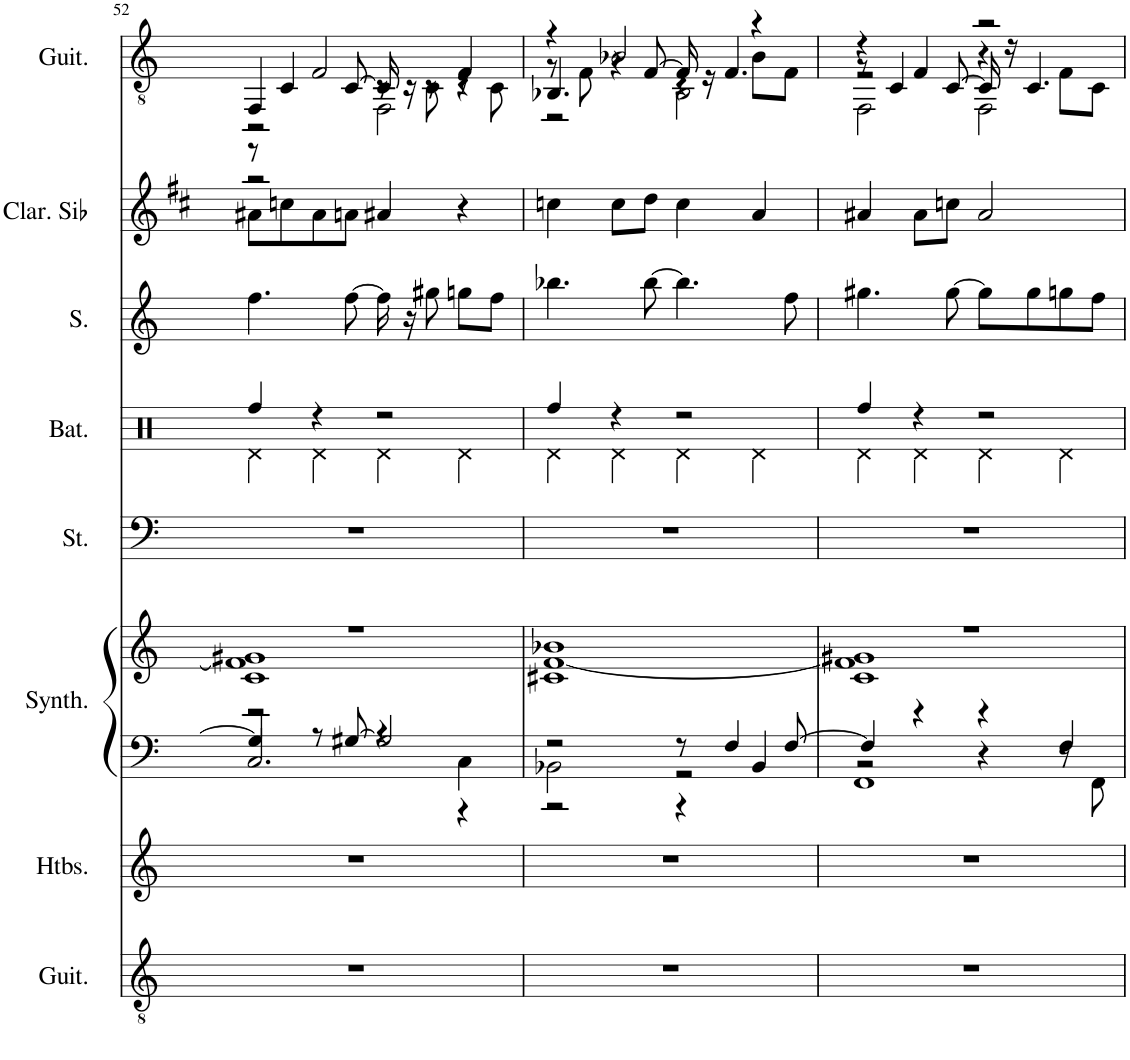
**kern	**kern	**kern	**kern	**kern	**kern	**kern	**kern	**kern
*part8	*part7	*part6	*part6	*part5	*part4	*part3	*part2	*part1
*staff9	*staff8	*staff7	*staff6	*staff5	*staff4	*staff3	*staff2	*staff1
*I"Guitare acoustique, Acoustic Guitar (steel)	*I"Hautbois, Oboe	*I"Synthétiseur de cuivres, Synth Brass 2	*	*I"Cordes, String Ensemble 2	*I"Batterie	*I"Soprano, Choir Aahs	*I"Clarinette en Sib	*I"Guitare à 7 cordes, Acoustic Guitar (nylon)
*I'Guit.	*I'Htbs.	*I'Synth.	*	*I'St.	*I'Bat.	*I'S.	*I'Clar. Sib	*I'Guit.
!!LO:PB:g=z
*clefGv2	*clefG2	*clefF4	*clefG2	*clefG2	*clefX	*clefG2	*clefG2	*clefGv2
*	*	*	*	*	*	*	*Trd1c2	*
*k[]	*k[]	*k[]	*k[]	*k[]	*k[]	*k[]	*k[f#c#]	*k[]
*M4/4	*M4/4	*M4/4	*M4/4	*M4/4	*M4/4	*M4/4	*M4/4	*M4/4
=52	=52	=52	=52	=52	=52	=52	=52	=52
*	*	*^	*^	*	*^	*	*	*^
*	*	*	*^	*	*	*	*	*	*	*	*	*^
*	*	*	*	*	*	*	*	*	*	*	*	*	*	*^
1r	1r	4G#/]	2r	2.C/	1r	1c 1f] 1g#X	1r	4Rff/	4Rd\	4.ff\	8a#X\L	4FF/	2r	8r	2r
.	.	.	.	.	.	.	.	.	.	.	8ccn\	.	.	4C/	.
.	.	8r	.	.	.	.	.	4r	4Rd\	.	8a#\	2F/	.	.	.
.	.	[8G#X/	.	.	.	.	.	.	.	[8ff\	8an\J	.	.	[8C/	.
.	.	2G#/]	4r	.	.	.	.	2r	4Rd\	16ff\]	4a#X/	.	8r	16C/]	2FF\
.	.	.	.	.	.	.	.	.	.	16r	.	.	.	16r	.
.	.	.	.	.	.	.	.	.	.	8gg#X\	.	.	8C\	8r	.
.	.	.	4C\	4r	.	.	.	.	4Rd\	8ggn\L	4r	4F/	8r	4r	.
.	.	.	.	.	.	.	.	.	.	8ff\J	.	.	8C\	.	.
=53	=53	=53	=53	=53	=53	=53	=53	=53	=53	=53	=53	=53	=53	=53	=53
1r	1r	2r	2BB-X\	2r	1c#X 1b-X	[1f	1r	4Rff/	4Rd\	4.bb-X\	4ccn\	4r	8r	4.BB-X/	2r
.	.	.	.	.	.	.	.	.	.	.	.	.	8F\	.	.
.	.	.	.	.	.	.	.	4r	4Rd\	.	8cc\L	2B-X/	4r	.	.
.	.	.	.	.	.	.	.	.	.	[8bb-\	8dd\J	.	.	[8F/	.
.	.	8r	2r	4r	.	.	.	2r	4Rd\	4.bb-\]	4cc\	.	4r	16F/]	2BB-\
.	.	.	.	.	.	.	.	.	.	.	.	.	.	16r	.
.	.	4F/	.	.	.	.	.	.	.	.	.	.	.	4.F/	.
.	.	.	.	4BB-/	.	.	.	.	4Rd\	.	4a/	4r	8B-\L	.	.
.	.	[8F/	.	.	.	.	.	.	.	8ff\	.	.	8F\J	.	.
=54	=54	=54	=54	=54	=54	=54	=54	=54	=54	=54	=54	=54	=54	=54	=54
1r	1r	4F/]	2r	1FF	1r	1c 1f] 1g#X	1r	4Rff/	4Rd\	4.gg#X\	4a#X/	4r	2r	8r	2FF\
.	.	.	.	.	.	.	.	.	.	.	.	.	.	4C/	.
.	.	4r	.	.	.	.	.	4r	4Rd\	.	8a#\L	4F/	.	.	.
.	.	.	.	.	.	.	.	.	.	[8gg#\	8ccn\J	.	.	[8C/	.
.	.	4r	4r	.	.	.	.	2r	4Rd\	8gg#\L]	2a#/	2r	4r	16C/]	2FF\
.	.	.	.	.	.	.	.	.	.	.	.	.	.	16r	.
.	.	.	.	.	.	.	.	.	.	8gg#\	.	.	.	4.C/	.
.	.	4F/	8r	.	.	.	.	.	4Rd\	8ggn\	.	.	8F\L	.	.
.	.	.	8FF\	.	.	.	.	.	.	8ff\J	.	.	8C\J	.	.
*	*	*v	*v	*v	*	*	*	*v	*v	*	*	*v	*v	*v	*v
*	*	*	*v	*v	*	*	*	*	*
=	=	=	=	=	=	=	=	=
*-	*-	*-	*-	*-	*-	*-	*-	*-
